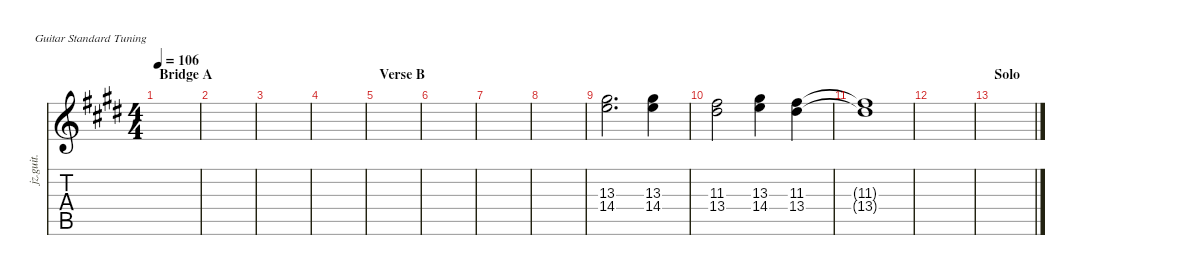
\defaultSystemsLayout 4
\hideDynamics
\bracketExtendMode nobrackets
\otherSystemsTrackNameOrientation horizontal
\track ("Die (Clean) 2" "jz.guit.") {defaultSystemsLayout 4 instrument electricguitarjazz}
\staff {score tabs}
\tuning (E4 B3 G3 D3 A2 E2)
\ts (4 4)
\section ("" "Bridge A")
\tempo 106
\clef g2
\ks c#minor
|
|
|
|
\section ("" "Verse B")
|
|
|
|
(13.3{acc #} 14.4{acc forcenatural}).2{d beam Down} (13.3{acc #} 14.4{acc forcenatural}).4{beam Down} |
(11.3{acc #} 13.4{acc #}).2{beam Down} (13.3{acc #} 14.4{acc forcenatural}).4{beam Down} (13.4{acc #} 11.3{acc #}).4{beam Down} |
(11.3{t acc #} 13.4{t acc #}).1{beam Down} |
|
\section ("" "Solo")
